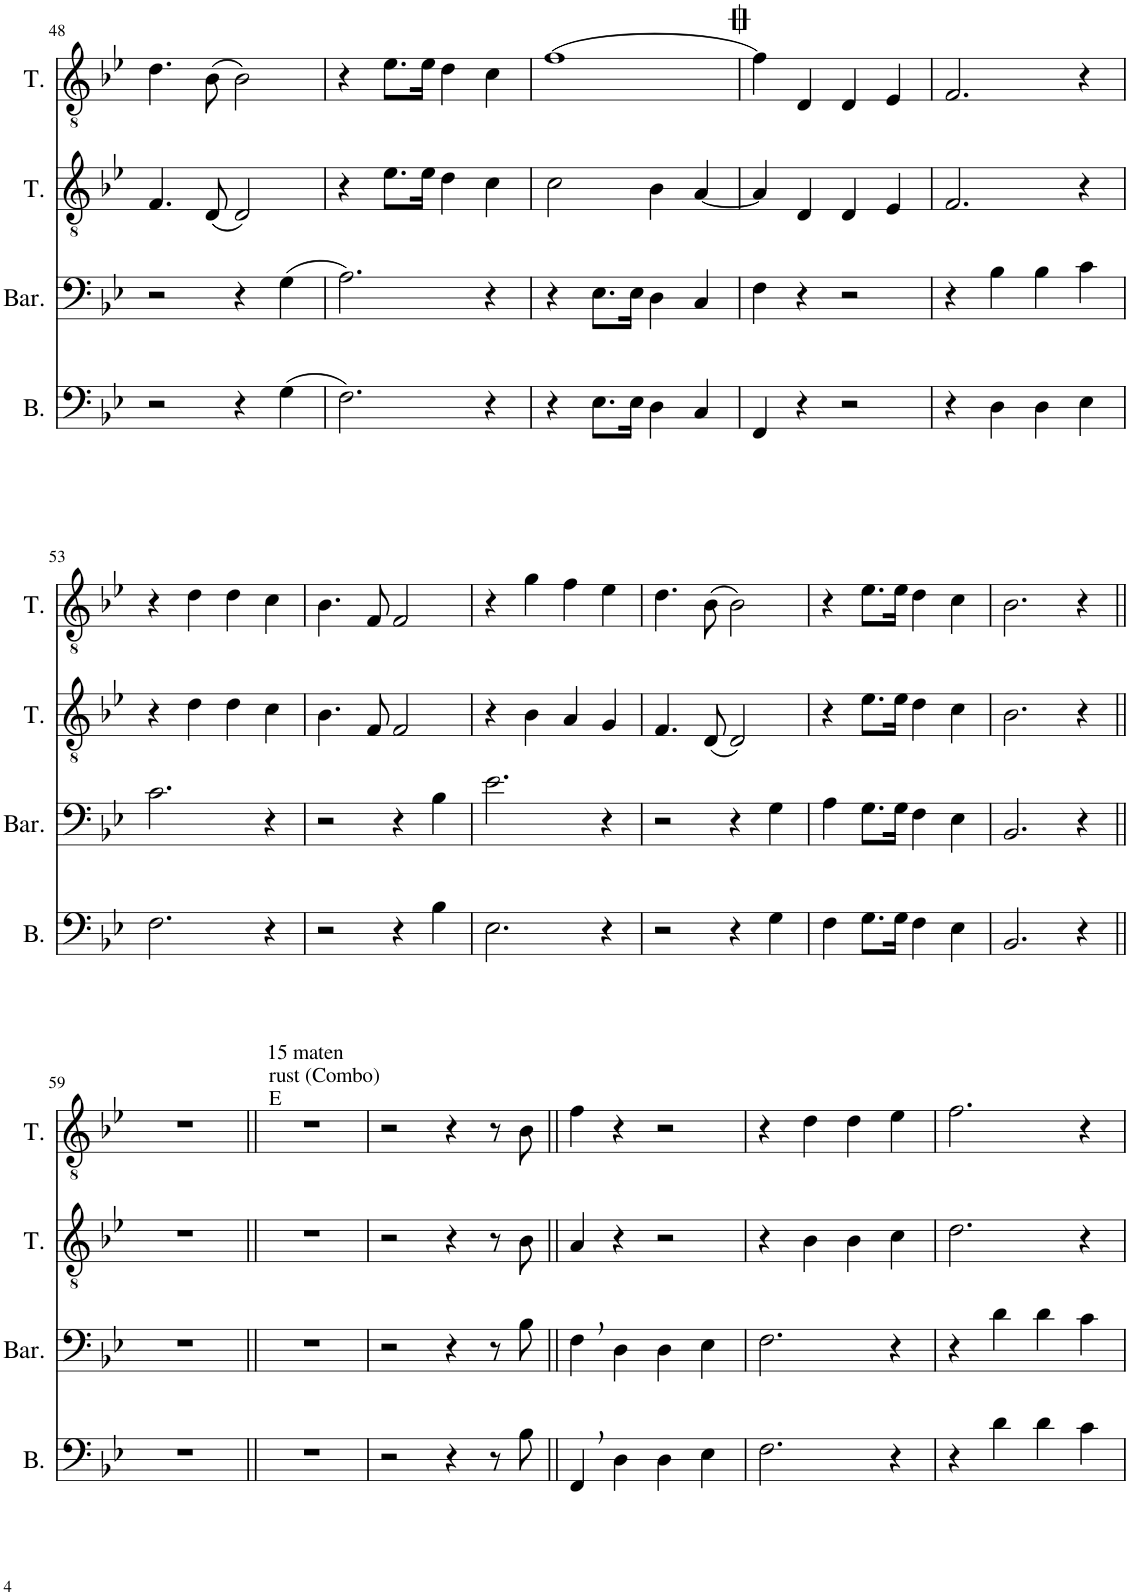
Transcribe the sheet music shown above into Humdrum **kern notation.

**kern	**kern	**kern	**kern
*part4	*part3	*part2	*part1
*staff4	*staff3	*staff2	*staff1
*I"Bass	*I"Baritone	*I"Tenor	*I"Tenor
*I'B.	*I'Bar.	*I'T.	*I'T.
!!LO:PB:g=z
*clefF4	*clefF4	*clefGv2	*clefGv2
*k[b-e-]	*k[b-e-]	*k[b-e-]	*k[b-e-]
*M4/4	*M4/4	*M4/4	*M4/4
=48	=48	=48	=48
2r	2r	4.F/	4.d\
.	.	(8D/	(8B-\
4r	4r	2D/)	2B-\)
(4G\	(4G\	.	.
=49	=49	=49	=49
2.F\)	2.A\)	4r	4r
.	.	8.e-\L	8.e-\L
.	.	16e-\Jk	16e-\Jk
.	.	4d\	4d\
4r	4r	4c\	4c\
=50	=50	=50	=50
4r	4r	2c\	(1f
8.E-\L	8.E-\L	.	.
16E-\Jk	16E-\Jk	.	.
4D\	4D\	4B-\	.
4C/	4C/	[4A/	.
=51	=51	=51	=51
4FF/	4F\	4A/]	4f\)
4r	4r	4D/	4D/
2r	2r	4D/	4D/
.	.	4E-/	4E-/
=52	=52	=52	=52
4r	4r	2.F/	2.F/
4D\	4B-\	.	.
4D\	4B-\	.	.
4E-\	4c\	4r	4r
!!LO:LB:g=z
=53	=53	=53	=53
2.F\	2.c\	4r	4r
.	.	4d\	4d\
.	.	4d\	4d\
4r	4r	4c\	4c\
=54	=54	=54	=54
2r	2r	4.B-\	4.B-\
.	.	8F/	8F/
4r	4r	2F/	2F/
4B-\	4B-\	.	.
=55	=55	=55	=55
2.E-\	2.e-\	4r	4r
.	.	4B-\	4g\
.	.	4A/	4f\
4r	4r	4G/	4e-\
=56	=56	=56	=56
2r	2r	4.F/	4.d\
.	.	(8D/	(8B-\
4r	4r	2D/)	2B-\)
4G\	4G\	.	.
=57	=57	=57	=57
4F\	4A\	4r	4r
8.G\L	8.G\L	8.e-\L	8.e-\L
16G\Jk	16G\Jk	16e-\Jk	16e-\Jk
4F\	4F\	4d\	4d\
4E-\	4E-\	4c\	4c\
=58	=58	=58	=58
2.BB-/	2.BB-/	2.B-\	2.B-\
4r	4r	4r	4r
!!LO:LB:g=z
=59||	=59||	=59||	=59||
1r	1r	1r	1r
=60||	=60||	=60||	=60||
!	!	!	!LO:TX:a:t=E
!	!	!	!LO:TX:a:t=15 maten
!	!	!	!LO:TX:a:t=rust (Combo)
1r	1r	1r	1r
=61	=61	=61	=61
2r	2r	2r	2r
4r	4r	4r	4r
8r	8r	8r	8r
8B-\	8B-\	8B-\	8B-\
=62||	=62||	=62||	=62||
4FF,/	4F,\	4A/	4f\
4D\	4D\	4r	4r
4D\	4D\	2r	2r
4E-\	4E-\	.	.
=63	=63	=63	=63
2.F\	2.F\	4r	4r
.	.	4B-\	4d\
.	.	4B-\	4d\
4r	4r	4c\	4e-\
=64	=64	=64	=64
4r	4r	2.d\	2.f\
4d\	4d\	.	.
4d\	4d\	.	.
4c\	4c\	4r	4r
=	=	=	=
*-	*-	*-	*-
